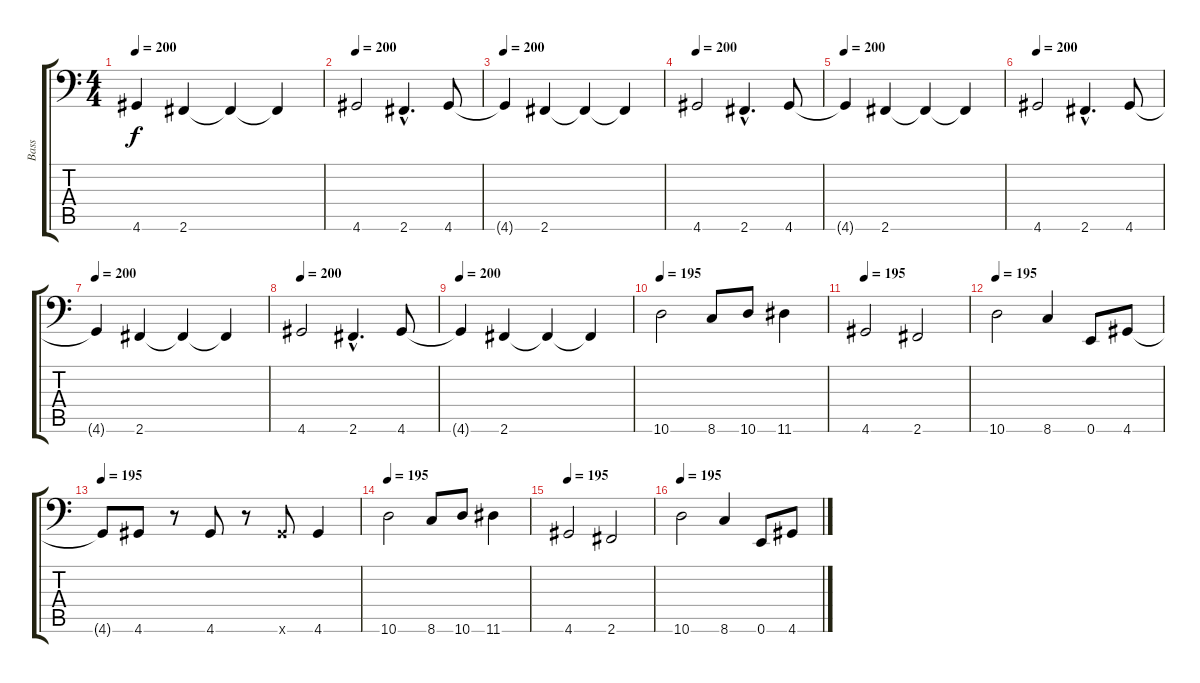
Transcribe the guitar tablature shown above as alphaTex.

\track ("Bass" "Bass") {instrument electricbassfinger}
\staff {score tabs}
\tuning (E3 B2 G2 D2 A1 E1) {hide}
\ts (4 4)
\tempo 200
\clef f4
\ks c
4.6{t}.4{dy f} 2.6.4 2.6{t}.4 2.6{t}.4 |
\tempo 200
4.6.2 2.6{hac}.4{d} 4.6.8 |
\tempo 200
4.6{t}.4 2.6.4 2.6{t}.4 2.6{t}.4 |
\tempo 200
4.6.2 2.6{hac}.4{d} 4.6.8 |
\tempo 200
4.6{t}.4 2.6.4 2.6{t}.4 2.6{t}.4 |
\tempo 200
4.6.2 2.6{hac}.4{d} 4.6.8 |
\tempo 200
4.6{t}.4 2.6.4 2.6{t}.4 2.6{t}.4 |
\tempo 200
4.6.2 2.6{hac}.4{d} 4.6.8 |
\tempo 200
4.6{t}.4 2.6.4 2.6{t}.4 2.6{t}.4 |
\tempo 195
10.6.2 8.6.8 10.6.8 11.6.4 |
\tempo 195
4.6.2 2.6.2 |
\tempo 195
10.6.2 8.6.4 0.6.8 4.6.8 |
\tempo 195
4.6{t}.8 4.6.8 r.8 4.6.8 r.8 4.6{x}.8 4.6.4 |
\tempo 195
10.6.2 8.6.8 10.6.8 11.6.4 |
\tempo 195
4.6.2 2.6.2 |
\tempo 195
10.6.2 8.6.4 0.6.8 4.6.8
